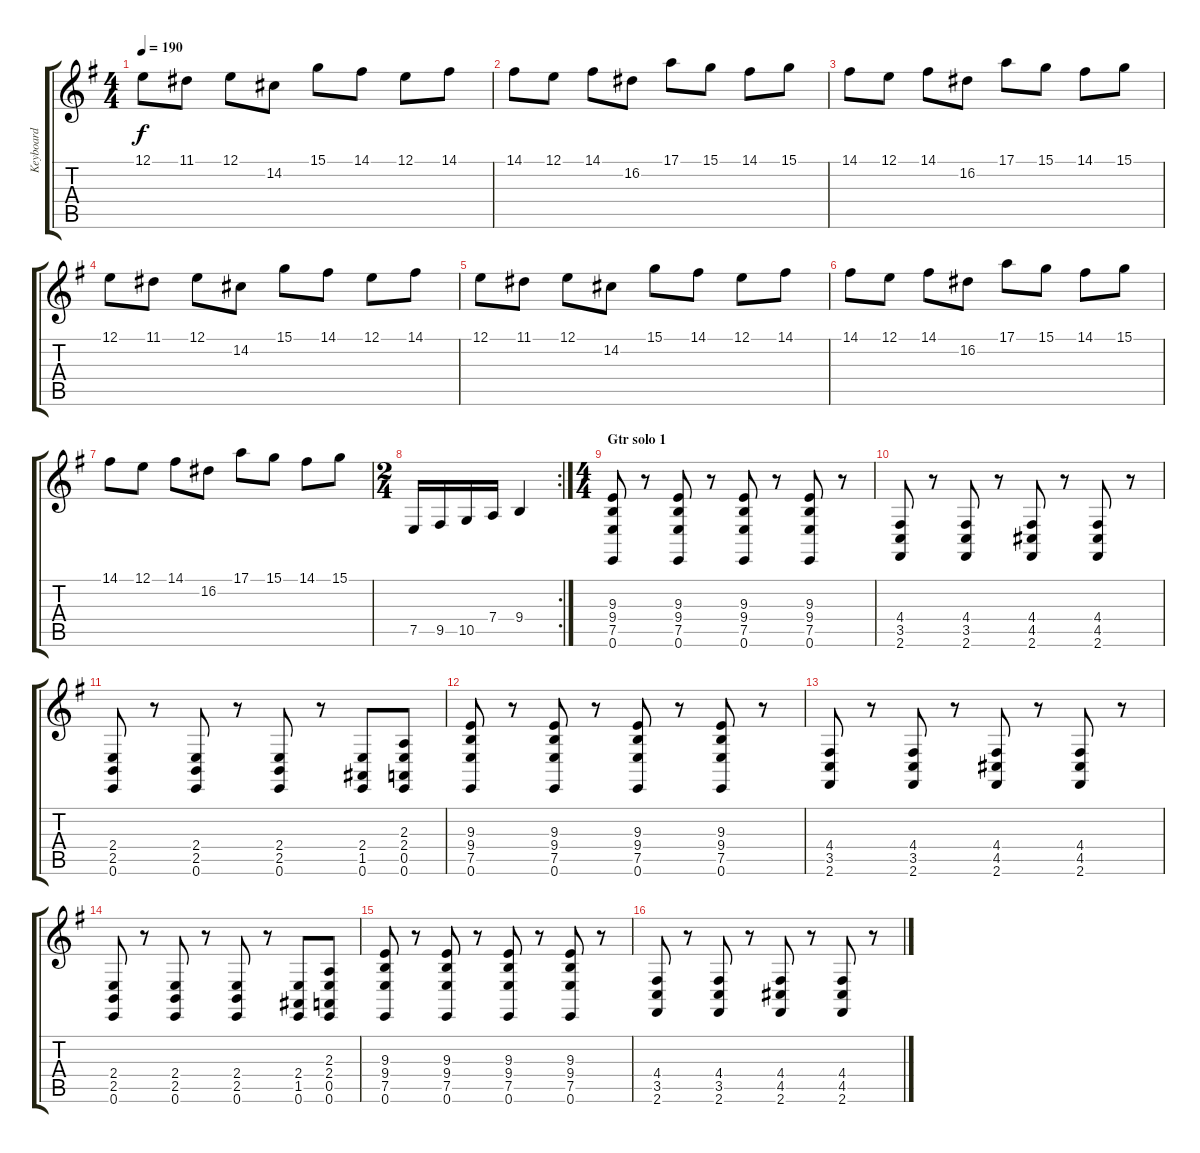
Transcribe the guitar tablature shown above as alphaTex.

\track ("Keyboard" "Keyboard") {instrument lead1square}
\staff {score tabs}
\tuning (E4 B3 G3 D3 A2 E2) {hide}
\ts (4 4)
\tempo 190
\clef g2
\ks eminor
12.1.8{dy f} 11.1.8 12.1.8 14.2.8 15.1.8 14.1.8 12.1.8 14.1.8 |
14.1.8 12.1.8 14.1.8 16.2.8 17.1.8 15.1.8 14.1.8 15.1.8 |
14.1.8 12.1.8 14.1.8 16.2.8 17.1.8 15.1.8 14.1.8 15.1.8 |
12.1.8 11.1.8 12.1.8 14.2.8 15.1.8 14.1.8 12.1.8 14.1.8 |
12.1.8 11.1.8 12.1.8 14.2.8 15.1.8 14.1.8 12.1.8 14.1.8 |
14.1.8 12.1.8 14.1.8 16.2.8 17.1.8 15.1.8 14.1.8 15.1.8 |
14.1.8 12.1.8 14.1.8 16.2.8 17.1.8 15.1.8 14.1.8 15.1.8 |
\rc 2
\ts (2 4)
7.5.16 9.5.16 10.5.16 7.4.16 9.4.4 |
\ts (4 4)
\section ("" "Gtr solo 1")
(9.3 9.4 7.5 0.6).8{volume 11} r.8 (9.3 9.4 7.5 0.6).8 r.8 (9.3 9.4 7.5 0.6).8 r.8 (9.3 9.4 7.5 0.6).8 r.8 |
(4.4 3.5 2.6).8 r.8 (4.4 3.5 2.6).8 r.8 (4.4 4.5 2.6).8 r.8 (4.4 4.5 2.6).8 r.8 |
(2.4 2.5 0.6).8 r.8 (2.4 2.5 0.6).8 r.8 (2.4 2.5 0.6).8 r.8 (2.4 1.5 0.6).8 (2.3 2.4 0.5 0.6).8 |
(9.3 9.4 7.5 0.6).8 r.8 (9.3 9.4 7.5 0.6).8 r.8 (9.3 9.4 7.5 0.6).8 r.8 (9.3 9.4 7.5 0.6).8 r.8 |
(4.4 3.5 2.6).8 r.8 (4.4 3.5 2.6).8 r.8 (4.4 4.5 2.6).8 r.8 (4.4 4.5 2.6).8 r.8 |
(2.4 2.5 0.6).8 r.8 (2.4 2.5 0.6).8 r.8 (2.4 2.5 0.6).8 r.8 (2.4 1.5 0.6).8 (2.3 2.4 0.5 0.6).8 |
(9.3 9.4 7.5 0.6).8 r.8 (9.3 9.4 7.5 0.6).8 r.8 (9.3 9.4 7.5 0.6).8 r.8 (9.3 9.4 7.5 0.6).8 r.8 |
(4.4 3.5 2.6).8 r.8 (4.4 3.5 2.6).8 r.8 (4.4 4.5 2.6).8 r.8 (4.4 4.5 2.6).8 r.8
